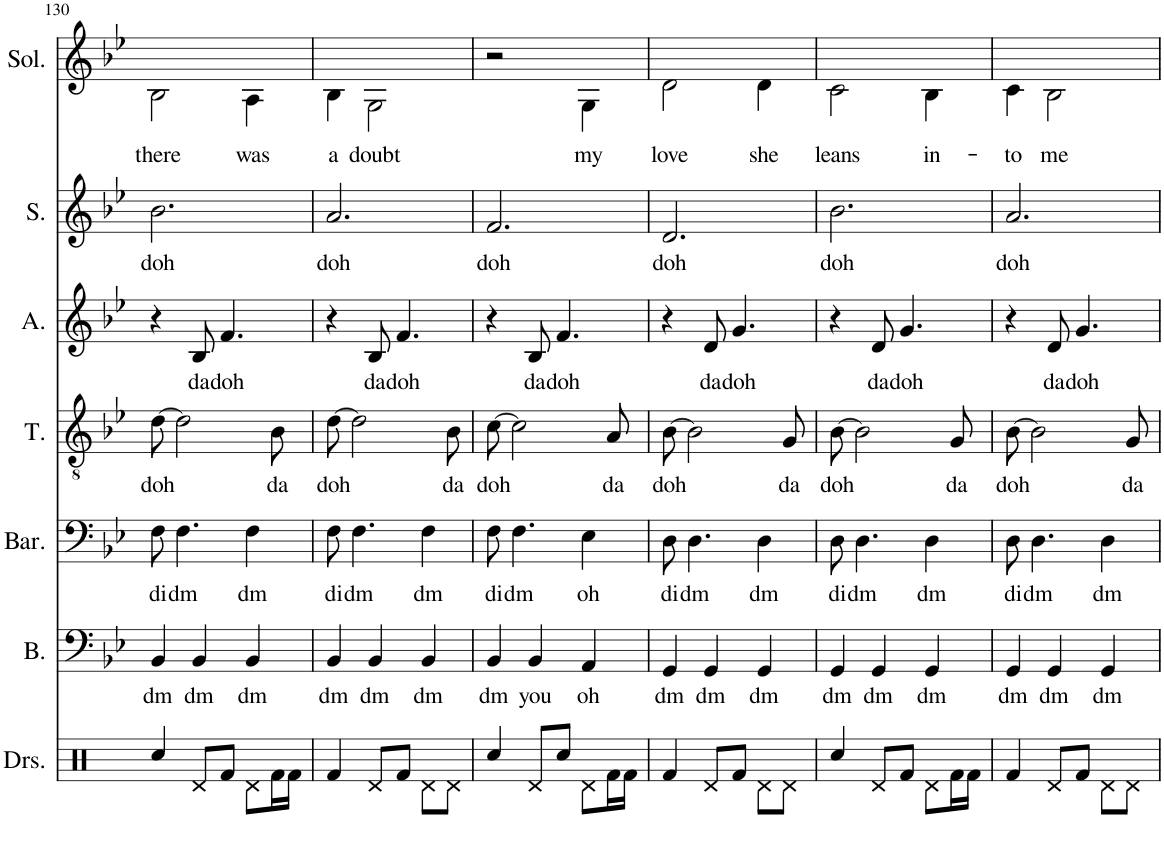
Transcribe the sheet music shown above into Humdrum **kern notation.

**kern	**kern	**text	**kern	**text	**kern	**text	**kern	**text	**kern	**text	**kern	**text	**text	**text
*part7	*part6	*part6	*part5	*part5	*part4	*part4	*part3	*part3	*part2	*part2	*part1	*part1	*part1	*part1
*staff7	*staff6	*staff6	*staff5	*staff5	*staff4	*staff4	*staff3	*staff3	*staff2	*staff2	*staff1	*staff1	*staff1	*staff1
*I"Drumset	*I"Bass	*	*I"Baritone	*	*I"Tenor	*	*I"Alto	*	*I"Soprano	*	*I"Solo	*	*	*
*I'Drs.	*I'B.	*	*I'Bar.	*	*I'T.	*	*I'A.	*	*I'S.	*	*I'Sol.	*	*	*
!!LO:PB:g=z
*clefX	*clefF4	*	*clefF4	*	*clefGv2	*	*clefG2	*	*clefG2	*	*clefG2	*	*	*
*k[]	*k[b-e-]	*	*k[b-e-]	*	*k[b-e-]	*	*k[b-e-]	*	*k[b-e-]	*	*k[b-e-]	*	*	*
*M3/4	*M3/4	*	*M3/4	*	*M3/4	*	*M3/4	*	*M3/4	*	*M3/4	*	*	*
=130	=130	=130	=130	=130	=130	=130	=130	=130	=130	=130	=130	=130	=130	=130
!	!	!LO:LY:b	!	!LO:LY:b	!	!LO:LY:b	!	!	!	!LO:LY:b	!	!	!	!LO:LY:b
4Rcc/	4BB-/	dm	8F\	di	[8d\	doh	4r	.	2.b-\	doh	2B-\	.	.	there
!	!	!	!	!LO:LY:b	!	!	!	!	!	!	!	!	!	!
.	.	.	4.F\	dm	2d\]	.	.	.	.	.	.	.	.	.
!	!	!LO:LY:b	!	!	!	!	!	!LO:LY:b	!	!	!	!	!	!
8Rd/L	4BB-/	dm	.	.	.	.	8B-/	da	.	.	.	.	.	.
!	!	!	!	!	!	!	!	!LO:LY:b	!	!	!	!	!	!
8Rf/J	.	.	.	.	.	.	4.f/	doh	.	.	.	.	.	.
!	!	!LO:LY:b	!	!LO:LY:b	!	!	!	!	!	!	!	!	!	!LO:LY:b
8Rd\L	4BB-/	dm	4F\	dm	.	.	.	.	.	.	4A\	.	.	was
!	!	!	!	!	!	!LO:LY:b	!	!	!	!	!	!	!	!
16Rf\L	.	.	.	.	8B-\	da	.	.	.	.	.	.	.	.
16Rf\JJ	.	.	.	.	.	.	.	.	.	.	.	.	.	.
=131	=131	=131	=131	=131	=131	=131	=131	=131	=131	=131	=131	=131	=131	=131
!	!	!LO:LY:b	!	!LO:LY:b	!	!LO:LY:b	!	!	!	!LO:LY:b	!	!	!	!LO:LY:b
4Rf/	4BB-/	dm	8F\	di	[8d\	doh	4r	.	2.a/	doh	4B-\	.	.	a
!	!	!	!	!LO:LY:b	!	!	!	!	!	!	!	!	!	!
.	.	.	4.F\	dm	2d\]	.	.	.	.	.	.	.	.	.
!	!	!LO:LY:b	!	!	!	!	!	!LO:LY:b	!	!	!	!	!	!LO:LY:b
8Rd/L	4BB-/	dm	.	.	.	.	8B-/	da	.	.	2G\	.	.	doubt
!	!	!	!	!	!	!	!	!LO:LY:b	!	!	!	!	!	!
8Rf/J	.	.	.	.	.	.	4.f/	doh	.	.	.	.	.	.
!	!	!LO:LY:b	!	!LO:LY:b	!	!	!	!	!	!	!	!	!	!
8Rd\L	4BB-/	dm	4F\	dm	.	.	.	.	.	.	.	.	.	.
!	!	!	!	!	!	!LO:LY:b	!	!	!	!	!	!	!	!
8Rd\J	.	.	.	.	8B-\	da	.	.	.	.	.	.	.	.
=132	=132	=132	=132	=132	=132	=132	=132	=132	=132	=132	=132	=132	=132	=132
!	!	!LO:LY:b	!	!LO:LY:b	!	!LO:LY:b	!	!	!	!LO:LY:b	!	!	!	!
4Rcc/	4BB-/	dm	8F\	di	[8c\	doh	4r	.	2.f/	doh	2r	.	.	.
!	!	!	!	!LO:LY:b	!	!	!	!	!	!	!	!	!	!
.	.	.	4.F\	dm	2c\]	.	.	.	.	.	.	.	.	.
!	!	!LO:LY:b	!	!	!	!	!	!LO:LY:b	!	!	!	!	!	!
8Rd/L	4BB-/	you	.	.	.	.	8B-/	da	.	.	.	.	.	.
!	!	!	!	!	!	!	!	!LO:LY:b	!	!	!	!	!	!
8Rcc/J	.	.	.	.	.	.	4.f/	doh	.	.	.	.	.	.
!	!	!LO:LY:b	!	!LO:LY:b	!	!	!	!	!	!	!	!	!	!LO:LY:b
8Rd\L	4AA/	oh	4E-\	oh	.	.	.	.	.	.	4G\	.	.	my
!	!	!	!	!	!	!LO:LY:b	!	!	!	!	!	!	!	!
16Rf\L	.	.	.	.	8A/	da	.	.	.	.	.	.	.	.
16Rf\JJ	.	.	.	.	.	.	.	.	.	.	.	.	.	.
=133	=133	=133	=133	=133	=133	=133	=133	=133	=133	=133	=133	=133	=133	=133
!	!	!LO:LY:b	!	!LO:LY:b	!	!LO:LY:b	!	!	!	!LO:LY:b	!	!	!	!LO:LY:b
4Rf/	4GG/	dm	8D\	di	[8B-\	doh	4r	.	2.d/	doh	2d\	.	.	love
!	!	!	!	!LO:LY:b	!	!	!	!	!	!	!	!	!	!
.	.	.	4.D\	dm	2B-\]	.	.	.	.	.	.	.	.	.
!	!	!LO:LY:b	!	!	!	!	!	!LO:LY:b	!	!	!	!	!	!
8Rd/L	4GG/	dm	.	.	.	.	8d/	da	.	.	.	.	.	.
!	!	!	!	!	!	!	!	!LO:LY:b	!	!	!	!	!	!
8Rf/J	.	.	.	.	.	.	4.g/	doh	.	.	.	.	.	.
!	!	!LO:LY:b	!	!LO:LY:b	!	!	!	!	!	!	!	!	!	!LO:LY:b
8Rd\L	4GG/	dm	4D\	dm	.	.	.	.	.	.	4d\	.	.	she
!	!	!	!	!	!	!LO:LY:b	!	!	!	!	!	!	!	!
8Rd\J	.	.	.	.	8G/	da	.	.	.	.	.	.	.	.
=134	=134	=134	=134	=134	=134	=134	=134	=134	=134	=134	=134	=134	=134	=134
!	!	!LO:LY:b	!	!LO:LY:b	!	!LO:LY:b	!	!	!	!LO:LY:b	!	!	!	!LO:LY:b
4Rcc/	4GG/	dm	8D\	di	[8B-\	doh	4r	.	2.b-\	doh	2c\	.	.	leans
!	!	!	!	!LO:LY:b	!	!	!	!	!	!	!	!	!	!
.	.	.	4.D\	dm	2B-\]	.	.	.	.	.	.	.	.	.
!	!	!LO:LY:b	!	!	!	!	!	!LO:LY:b	!	!	!	!	!	!
8Rd/L	4GG/	dm	.	.	.	.	8d/	da	.	.	.	.	.	.
!	!	!	!	!	!	!	!	!LO:LY:b	!	!	!	!	!	!
8Rf/J	.	.	.	.	.	.	4.g/	doh	.	.	.	.	.	.
!	!	!LO:LY:b	!	!LO:LY:b	!	!	!	!	!	!	!	!	!	!LO:LY:b
8Rd\L	4GG/	dm	4D\	dm	.	.	.	.	.	.	4B-\	.	.	in-
!	!	!	!	!	!	!LO:LY:b	!	!	!	!	!	!	!	!
16Rf\L	.	.	.	.	8G/	da	.	.	.	.	.	.	.	.
16Rf\JJ	.	.	.	.	.	.	.	.	.	.	.	.	.	.
=135	=135	=135	=135	=135	=135	=135	=135	=135	=135	=135	=135	=135	=135	=135
!	!	!LO:LY:b	!	!LO:LY:b	!	!LO:LY:b	!	!	!	!LO:LY:b	!	!	!	!LO:LY:b
4Rf/	4GG/	dm	8D\	di	[8B-\	doh	4r	.	2.a/	doh	4c\	.	.	-to
!	!	!	!	!LO:LY:b	!	!	!	!	!	!	!	!	!	!
.	.	.	4.D\	dm	2B-\]	.	.	.	.	.	.	.	.	.
!	!	!LO:LY:b	!	!	!	!	!	!LO:LY:b	!	!	!	!	!	!LO:LY:b
8Rd/L	4GG/	dm	.	.	.	.	8d/	da	.	.	2B-\	.	.	me
!	!	!	!	!	!	!	!	!LO:LY:b	!	!	!	!	!	!
8Rf/J	.	.	.	.	.	.	4.g/	doh	.	.	.	.	.	.
!	!	!LO:LY:b	!	!LO:LY:b	!	!	!	!	!	!	!	!	!	!
8Rd\L	4GG/	dm	4D\	dm	.	.	.	.	.	.	.	.	.	.
!	!	!	!	!	!	!LO:LY:b	!	!	!	!	!	!	!	!
8Rd\J	.	.	.	.	8G/	da	.	.	.	.	.	.	.	.
=	=	=	=	=	=	=	=	=	=	=	=	=	=	=
*-	*-	*-	*-	*-	*-	*-	*-	*-	*-	*-	*-	*-	*-	*-
